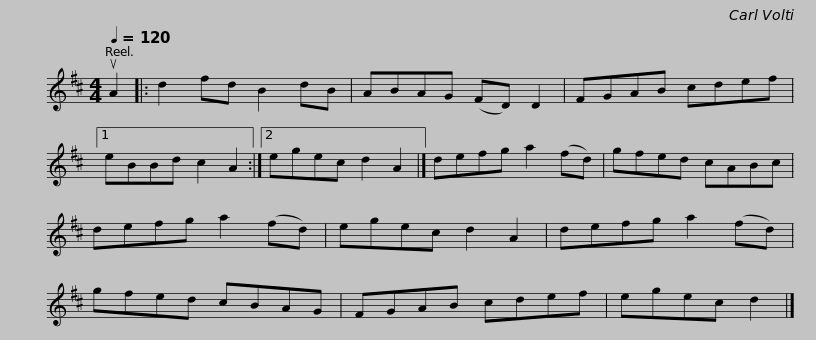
X:1
L:1/8
Q:1/4=120
M:4/4
I:linebreak $
K:Bmin
V:1 treble
V:1
 uA2 |: d2 fd B2 dB | ABAG (FD) D2 | FGAB cdef |1 eBBd c2 A2 :|2 %5
 egec d2 A2 |] defg a2 (fd) |$ gfed cABc | defg a2 (fd) | egec d2 A2 | %10
 defg a2 (fd) | gfed cBAG | FGAB cdef |$ egec d2 |] %14
